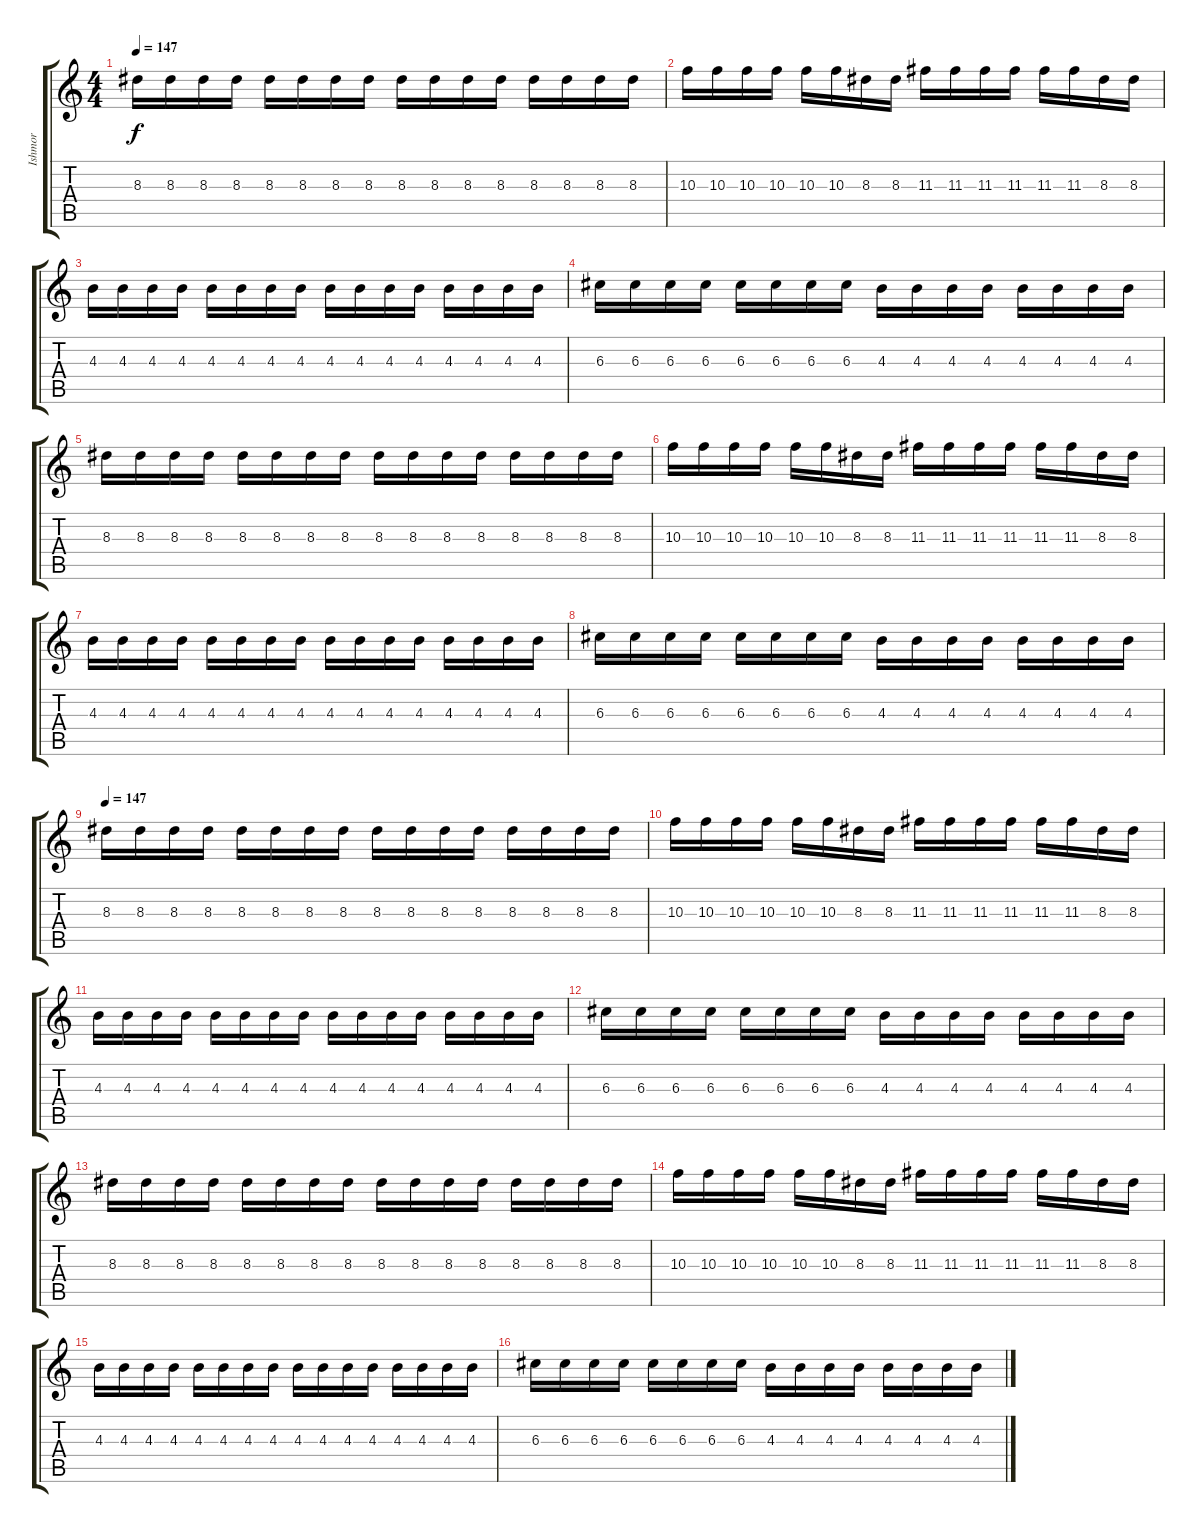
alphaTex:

\track ("Ishmor" "Ishmor") {instrument distortionguitar}
\staff {score tabs}
\tuning (E4 B3 G3 D3 A2 E2) {hide}
\ts (4 4)
\tempo 147
\clef g2
\ks c
8.3.16{dy f volume 16} 8.3.16 8.3.16 8.3.16 8.3.16 8.3.16 8.3.16 8.3.16 8.3.16 8.3.16 8.3.16 8.3.16 8.3.16 8.3.16 8.3.16 8.3.16 |
10.3.16 10.3.16 10.3.16 10.3.16 10.3.16 10.3.16 8.3.16 8.3.16 11.3.16 11.3.16 11.3.16 11.3.16 11.3.16 11.3.16 8.3.16 8.3.16 |
4.3.16 4.3.16 4.3.16 4.3.16 4.3.16 4.3.16 4.3.16 4.3.16 4.3.16 4.3.16 4.3.16 4.3.16 4.3.16 4.3.16 4.3.16 4.3.16 |
6.3.16 6.3.16 6.3.16 6.3.16 6.3.16 6.3.16 6.3.16 6.3.16 4.3.16 4.3.16 4.3.16 4.3.16 4.3.16 4.3.16 4.3.16 4.3.16 |
8.3.16 8.3.16 8.3.16 8.3.16 8.3.16 8.3.16 8.3.16 8.3.16 8.3.16 8.3.16 8.3.16 8.3.16 8.3.16 8.3.16 8.3.16 8.3.16 |
10.3.16 10.3.16 10.3.16 10.3.16 10.3.16 10.3.16 8.3.16 8.3.16 11.3.16 11.3.16 11.3.16 11.3.16 11.3.16 11.3.16 8.3.16 8.3.16 |
4.3.16 4.3.16 4.3.16 4.3.16 4.3.16 4.3.16 4.3.16 4.3.16 4.3.16 4.3.16 4.3.16 4.3.16 4.3.16 4.3.16 4.3.16 4.3.16 |
6.3.16 6.3.16 6.3.16 6.3.16 6.3.16 6.3.16 6.3.16 6.3.16 4.3.16 4.3.16 4.3.16 4.3.16 4.3.16 4.3.16 4.3.16 4.3.16 |
\tempo 147
8.3.16 8.3.16 8.3.16 8.3.16 8.3.16 8.3.16 8.3.16 8.3.16 8.3.16 8.3.16 8.3.16 8.3.16 8.3.16 8.3.16 8.3.16 8.3.16 |
10.3.16 10.3.16 10.3.16 10.3.16 10.3.16 10.3.16 8.3.16 8.3.16 11.3.16 11.3.16 11.3.16 11.3.16 11.3.16 11.3.16 8.3.16 8.3.16 |
4.3.16 4.3.16 4.3.16 4.3.16 4.3.16 4.3.16 4.3.16 4.3.16 4.3.16 4.3.16 4.3.16 4.3.16 4.3.16 4.3.16 4.3.16 4.3.16 |
6.3.16 6.3.16 6.3.16 6.3.16 6.3.16 6.3.16 6.3.16 6.3.16 4.3.16 4.3.16 4.3.16 4.3.16 4.3.16 4.3.16 4.3.16 4.3.16 |
8.3.16 8.3.16 8.3.16 8.3.16 8.3.16 8.3.16 8.3.16 8.3.16 8.3.16 8.3.16 8.3.16 8.3.16 8.3.16 8.3.16 8.3.16 8.3.16 |
10.3.16 10.3.16 10.3.16 10.3.16 10.3.16 10.3.16 8.3.16 8.3.16 11.3.16 11.3.16 11.3.16 11.3.16 11.3.16 11.3.16 8.3.16 8.3.16 |
4.3.16 4.3.16 4.3.16 4.3.16 4.3.16 4.3.16 4.3.16 4.3.16 4.3.16 4.3.16 4.3.16 4.3.16 4.3.16 4.3.16 4.3.16 4.3.16 |
6.3.16 6.3.16 6.3.16 6.3.16 6.3.16 6.3.16 6.3.16 6.3.16 4.3.16 4.3.16 4.3.16 4.3.16 4.3.16 4.3.16 4.3.16 4.3.16
